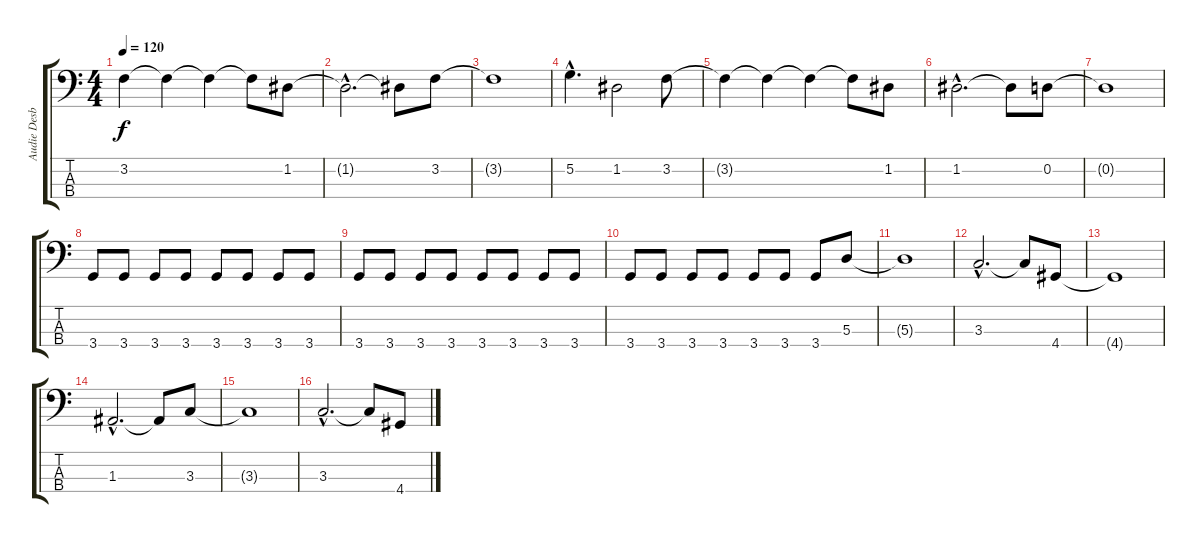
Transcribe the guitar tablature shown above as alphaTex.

\track ("Audie Desbrow" "Audie Desb") {instrument electricbassfinger}
\staff {score tabs}
\tuning (G2 D2 A1 E1) {hide}
\ts (4 4)
\tempo 120
\clef f4
\ks c
3.2{t}.4{dy f} 3.2{t}.4 3.2{t}.4 3.2{t}.8 1.2.8 |
1.2{hac t}.2{d} 1.2{t}.8 3.2.8 |
3.2{t}.1 |
5.2{hac}.4{d} 1.2.2 3.2.8 |
3.2{t}.4 3.2{t}.4 3.2{t}.4 3.2{t}.8 1.2.8 |
1.2{hac}.2{d} 1.2{t}.8 0.2.8 |
0.2{t}.1 |
3.4.8 3.4.8 3.4.8 3.4.8 3.4.8 3.4.8 3.4.8 3.4.8 |
3.4.8 3.4.8 3.4.8 3.4.8 3.4.8 3.4.8 3.4.8 3.4.8 |
3.4.8 3.4.8 3.4.8 3.4.8 3.4.8 3.4.8 3.4.8 5.3.8 |
5.3{t}.1 |
3.3{hac}.2{d} 3.3{t}.8 4.4.8 |
4.4{t}.1 |
1.3{hac}.2{d} 1.3{t}.8 3.3.8 |
3.3{t}.1 |
3.3{hac}.2{d} 3.3{t}.8 4.4.8
